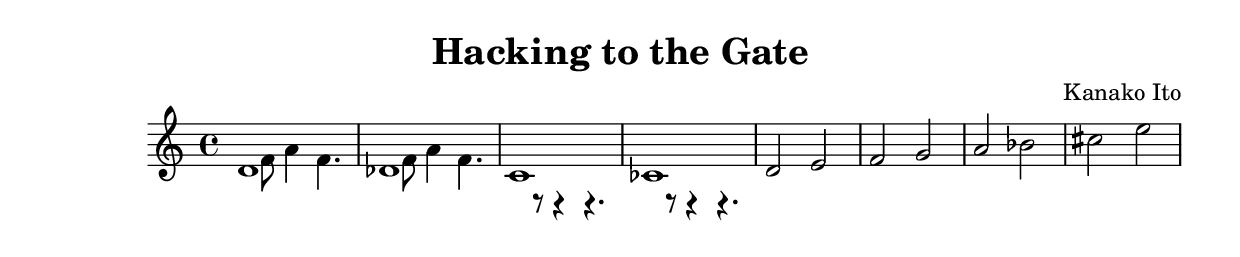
\version "2.18.2"
\language "english"

\header {
  title = "Hacking to the Gate"
  composer = "Kanako Ito"
}

intro = \relative d' { << { \voiceOne | d1 | df | c | cf | }
                          \new Voice
                          { \voiceTwo
                            | \skip4 f8 a4 f4. |
                            | \skip4 f8 a4 f4. |
                            | \skip4 r8 r4 r4. |  % TODO
                            | \skip4 r8 r4 r4. |  % TODO
                          }
                        >>
                       \oneVoice
                       | d2 e f g a bf cs e |
                     }

\score {
  \new Staff <<
    {
      \clef treble
      \key a \minor
      \time 4/4
      \intro
    }
  >>
}
